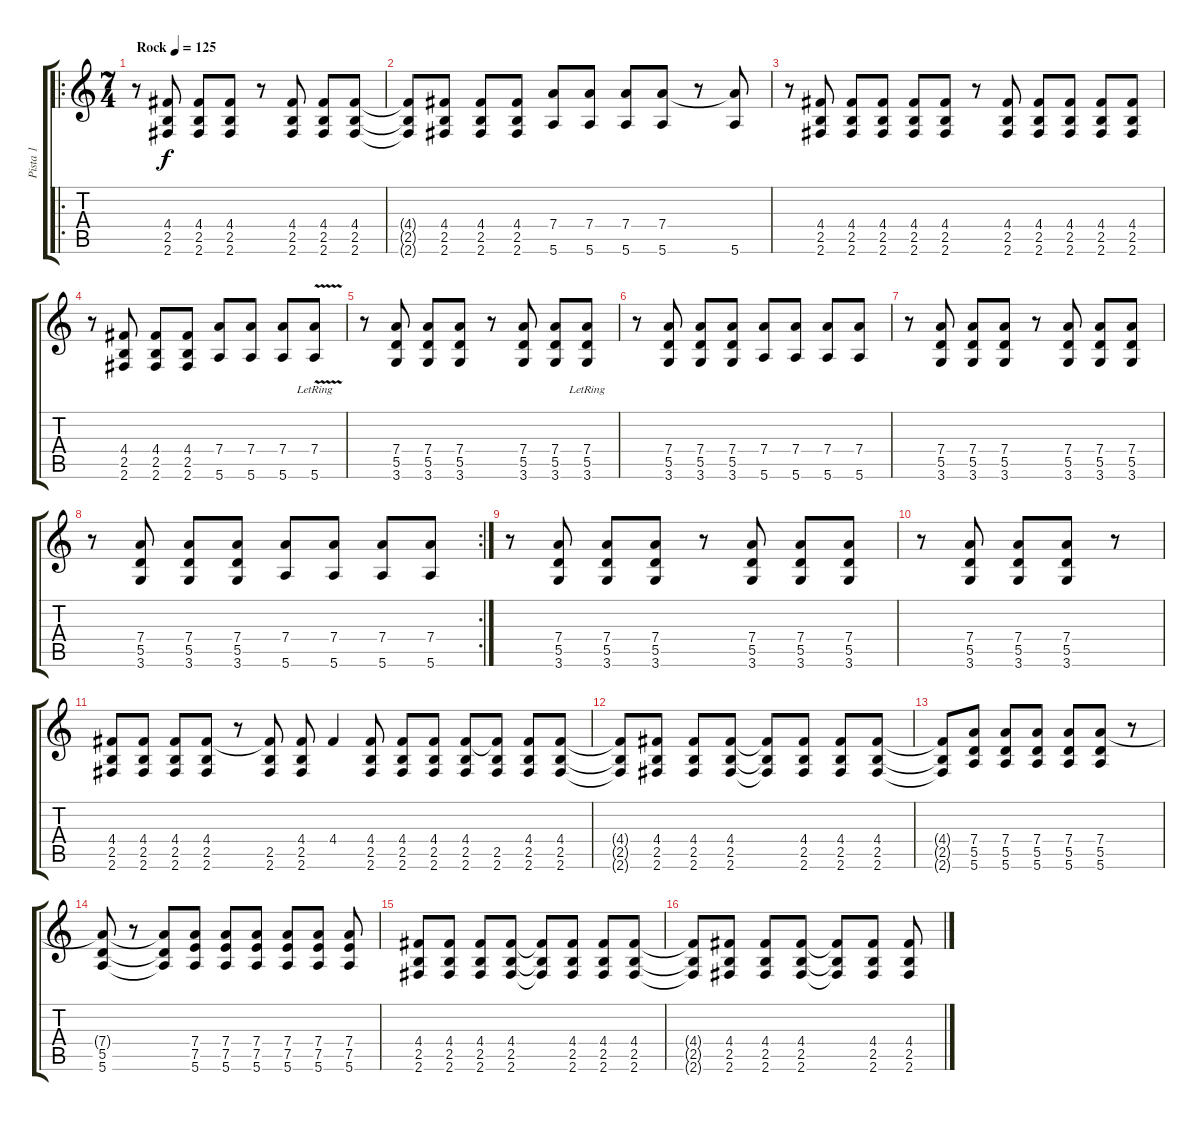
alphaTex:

\track ("Pista 1" "Pista 1") {instrument overdrivenguitar}
\staff {score tabs}
\tuning (E4 B3 G3 D3 A2 E2) {hide}
\ro
\ts (7 4)
\tempo (125 "Rock")
\clef g2
\ks c
r.8{dy f instrument overdrivenguitar} (4.4 2.5 2.6).8 (4.4 2.5 2.6).8 (4.4 2.5 2.6).8 r.8 (4.4 2.5 2.6).8 (4.4 2.5 2.6).8 (4.4 2.5 2.6).8 |
(4.4{t} 2.5{t} 2.6{t}).8 (4.4 2.5 2.6).8 (4.4 2.5 2.6).8 (4.4 2.5 2.6).8 (7.4 5.6).8 (7.4 5.6).8 (7.4 5.6).8 (7.4 5.6).8 r.8 (7.4{t} 5.6).8 |
r.8 (4.4 2.5 2.6).8 (4.4 2.5 2.6).8 (4.4 2.5 2.6).8 (4.4 2.5 2.6).8 (4.4 2.5 2.6).8 r.8 (4.4 2.5 2.6).8 (4.4 2.5 2.6).8 (4.4 2.5 2.6).8 (4.4 2.5 2.6).8 (4.4 2.5 2.6).8 |
r.8 (4.4 2.5 2.6).8 (4.4 2.5 2.6).8 (4.4 2.5 2.6).8 (7.4 5.6).8 (7.4 5.6).8 (7.4 5.6).8 (7.4{lr} 5.6{v}).8 |
r.8 (7.4 5.5 3.6).8 (7.4 5.5 3.6).8 (7.4 5.5 3.6).8 r.8 (7.4 5.5 3.6).8 (7.4 5.5 3.6).8 (7.4{lr} 5.5 3.6).8 |
r.8 (7.4 5.5 3.6).8 (7.4 5.5 3.6).8 (7.4 5.5 3.6).8 (7.4 5.6).8 (7.4 5.6).8 (7.4 5.6).8 (7.4 5.6).8 |
r.8 (7.4 5.5 3.6).8 (7.4 5.5 3.6).8 (7.4 5.5 3.6).8 r.8 (7.4 5.5 3.6).8 (7.4 5.5 3.6).8 (7.4 5.5 3.6).8 |
\rc 2
r.8 (7.4 5.5 3.6).8 (7.4 5.5 3.6).8 (7.4 5.5 3.6).8 (7.4 5.6).8 (7.4 5.6).8 (7.4 5.6).8 (7.4 5.6).8 |
r.8 (7.4 5.5 3.6).8 (7.4 5.5 3.6).8 (7.4 5.5 3.6).8 r.8 (7.4 5.5 3.6).8 (7.4 5.5 3.6).8 (7.4 5.5 3.6).8 |
r.8 (7.4 5.5 3.6).8 (7.4 5.5 3.6).8 (7.4 5.5 3.6).8 r.8 |
(4.4 2.5 2.6).8 (4.4 2.5 2.6).8 (4.4 2.5 2.6).8 (4.4 2.5 2.6).8 r.8 (4.4{t} 2.5 2.6).8 (4.4 2.5 2.6).8 4.4.4 (4.4 2.5 2.6).8 (4.4 2.5 2.6).8 (4.4 2.5 2.6).8 (4.4 2.5 2.6).8 (4.4{t} 2.5 2.6).8 (4.4 2.5 2.6).8 (4.4 2.5 2.6).8 |
(4.4{t} 2.5{t} 2.6{t}).8 (4.4 2.5 2.6).8 (4.4 2.5 2.6).8 (4.4 2.5 2.6).8 (4.4{t} 2.5{t} 2.6{t}).8 (4.4 2.5 2.6).8 (4.4 2.5 2.6).8 (4.4 2.5 2.6).8 |
(4.4{t} 2.5{t} 2.6{t}).8 (7.4 5.5 5.6).8 (7.4 5.5 5.6).8 (7.4 5.5 5.6).8 (7.4 5.5 5.6).8 (7.4 5.5 5.6).8 r.8 |
(7.4{t} 5.5 5.6).8 r.8 (7.4{t} 5.5{t} 5.6{t}).8 (7.4 7.5 5.6).8 (7.4 7.5 5.6).8 (7.4 7.5 5.6).8 (7.4 7.5 5.6).8 (7.4 7.5 5.6).8 (7.4 7.5 5.6).8 |
(4.4 2.5 2.6).8 (4.4 2.5 2.6).8 (4.4 2.5 2.6).8 (4.4 2.5 2.6).8 (4.4{t} 2.5{t} 2.6{t}).8 (4.4 2.5 2.6).8 (4.4 2.5 2.6).8 (4.4 2.5 2.6).8 |
(4.4{t} 2.5{t} 2.6{t}).8 (4.4 2.5 2.6).8 (4.4 2.5 2.6).8 (4.4 2.5 2.6).8 (4.4{t} 2.5{t} 2.6{t}).8 (4.4 2.5 2.6).8 (4.4 2.5 2.6).8
